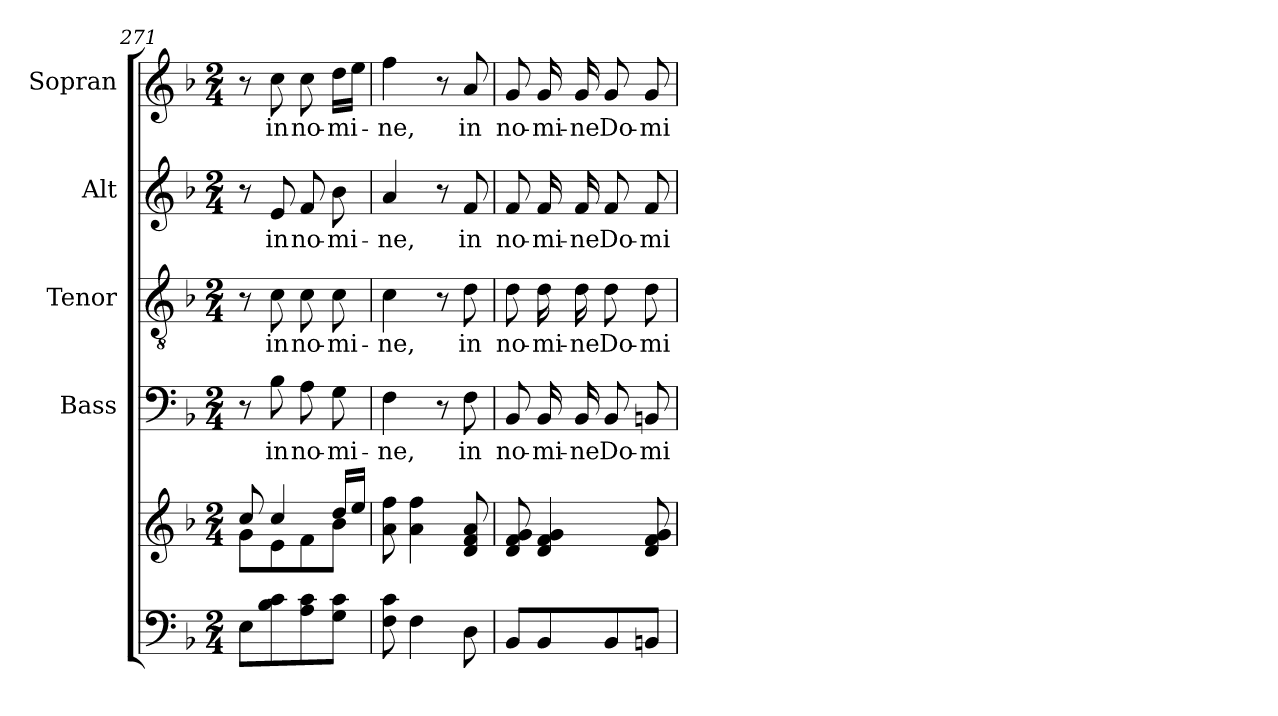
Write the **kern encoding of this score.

**kern	**kern	**kern	**text	**kern	**text	**kern	**text	**kern	**text
*part5	*part5	*part4	*part4	*part3	*part3	*part2	*part2	*part1	*part1
*staff6	*staff5	*staff4	*staff4	*staff3	*staff3	*staff2	*staff2	*staff1	*staff1
*	*	*I"Bass	*	*I"Tenor	*	*I"Alt	*	*I"Sopran	*
*	*	*I'B.	*	*I'T.	*	*I'A.	*	*I'S.	*
*clefF4	*clefG2	*clefF4	*	*clefGv2	*	*clefG2	*	*clefG2	*
*k[b-]	*k[b-]	*k[b-]	*	*k[b-]	*	*k[b-]	*	*k[b-]	*
*F:	*F:	*F:	*	*F:	*	*F:	*	*F:	*
*M2/4	*M2/4	*M2/4	*	*M2/4	*	*M2/4	*	*M2/4	*
=271	=271	=271	=271	=271	=271	=271	=271	=271	=271
*	*^	*	*	*	*	*	*	*	*
8E\L	8cc/	8g\L	8r	.	8r	.	8r	.	8r	.
!	!	!	!	!LO:LY:b	!	!LO:LY:b	!	!LO:LY:b	!	!LO:LY:b
8B-\ 8c\	4cc/	8e\	8B-\	in	8c\	in	8e/	in	8cc\	in
!	!	!	!	!LO:LY:b	!	!LO:LY:b	!	!LO:LY:b	!	!LO:LY:b
8A\ 8c\	.	8f\	8A\	no-	8c\	no-	8f/	no-	8cc\	no-
!	!	!	!	!LO:LY:b	!	!LO:LY:b	!	!LO:LY:b	!	!LO:LY:b
8G\ 8c\J	16dd/LL	8b-\J	8G\	-mi-	8c\	-mi-	8b-\	-mi-	16dd\LL	-mi-
.	16ee/JJ	.	.	.	.	.	.	.	16ee\JJ	.
*	*v	*v	*	*	*	*	*	*	*	*
!!LO:LB:g=z
=272	=272	=272	=272	=272	=272	=272	=272	=272	=272
!	!	!	!LO:LY:b	!	!LO:LY:b	!	!LO:LY:b	!	!LO:LY:b
8F\ 8c\	8a\ 8ff\	4F\	-ne,	4c\	-ne,	4a/	-ne,	4ff\	-ne,
4F\	4a\ 4ff\	.	.	.	.	.	.	.	.
.	.	8r	.	8r	.	8r	.	8r	.
!	!	!	!LO:LY:b	!	!LO:LY:b	!	!LO:LY:b	!	!LO:LY:b
8D\	8d/ 8f/ 8a/	8F\	in	8d\	in	8f/	in	8a/	in
=273	=273	=273	=273	=273	=273	=273	=273	=273	=273
!	!	!	!LO:LY:b	!	!LO:LY:b	!	!LO:LY:b	!	!LO:LY:b
8BB-/L	8d/ 8f/ 8g/	8BB-/	no-	8d\	no-	8f/	no-	8g/	no-
!	!	!	!LO:LY:b	!	!LO:LY:b	!	!LO:LY:b	!	!LO:LY:b
8BB-/	4d/ 4f/ 4g/	16BB-/	-mi-	16d\	-mi-	16f/	-mi-	16g/	-mi-
!	!	!	!LO:LY:b	!	!LO:LY:b	!	!LO:LY:b	!	!LO:LY:b
.	.	16BB-/	-ne	16d\	-ne	16f/	-ne	16g/	-ne
!	!	!	!LO:LY:b	!	!LO:LY:b	!	!LO:LY:b	!	!LO:LY:b
8BB-/	.	8BB-/	Do-	8d\	Do-	8f/	Do-	8g/	Do-
!	!	!	!LO:LY:b	!	!LO:LY:b	!	!LO:LY:b	!	!LO:LY:b
8BBn/J	8d/ 8f/ 8g/	8BBn/	-mi-	8d\	-mi-	8f/	-mi-	8g/	-mi-
=	=	=	=	=	=	=	=	=	=
*-	*-	*-	*-	*-	*-	*-	*-	*-	*-
